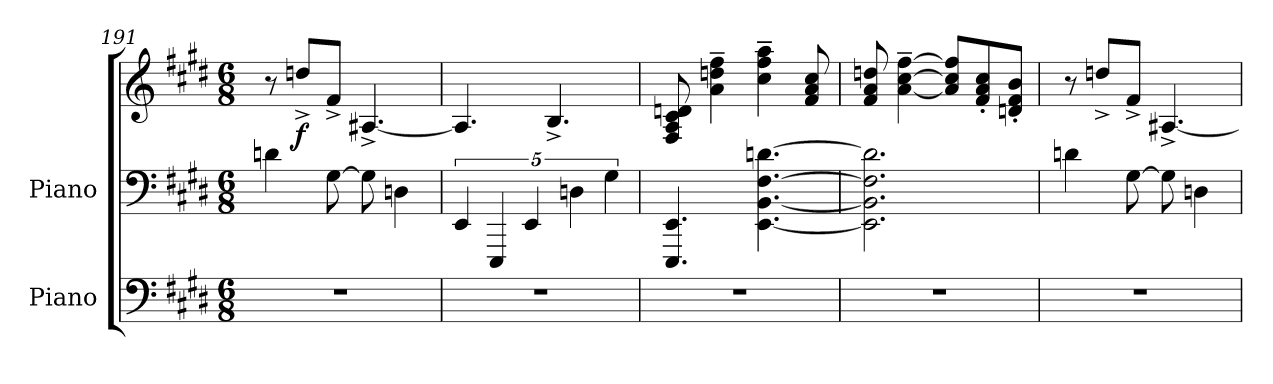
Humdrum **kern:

**kern	**kern	**kern	**dynam
*part2	*part1	*part1	*part1
*staff3	*staff2	*staff1	*staff1/2
*I"Piano	*I"Piano	*	*
*I'Pno	*I'Pno	*	*
!!LO:LB:g=z
*clefF4	*clefF4	*clefG2	*
*k[f#c#g#d#]	*k[f#c#g#d#]	*k[f#c#g#d#]	*
*M6/8	*M6/8	*M6/8	*
=191	=191	=191	=191
2.r	4dn\	8r	.
!	!	!	!LO:DY:b
.	.	8ddn^/L	f
.	[8G#\	8f#^/J	.
.	8G#\]	[4.A#X^/	.
.	4Dn\	.	.
=192	=192	=192	=192
2.r	20%3EE/	4.A#/]	.
.	20%3EEE/	.	.
.	20%3EE/	.	.
.	.	4.B^/	.
.	20%3Dn\	.	.
.	20%3G#\	.	.
=193	=193	=193	=193
2.r	4.EEE/ 4.EE/	8F#/ 8A/ 8c#/ 8dn/	.
.	.	4a\~ 4ddn\~ 4ff#\~	.
.	[4.EE\ [4.BB\ [4.F#\ [4.dn\	4cc#\~ 4ff#\~ 4aa\~	.
.	.	8f#/ 8a/ 8cc#/	.
=194	=194	=194	=194
2.r	2.EE\] 2.BB\] 2.F#\] 2.d\]	8f#/ 8a/ 8ddn/	.
.	.	[4a\~ [4cc#\~ [4ff#\~	.
.	.	8a/] 8cc#/] 8ff#/]L	.
.	.	8f#/' 8a/' 8cc#/'	.
.	.	8dn/' 8f#/' 8b/'J	.
=195	=195	=195	=195
2.r	4dn\	8r	.
.	.	8ddn^/L	.
.	[8G#\	8f#^/J	.
.	8G#\]	[4.A#X^/	.
.	4Dn\	.	.
=	=	=	=
*-	*-	*-	*-
